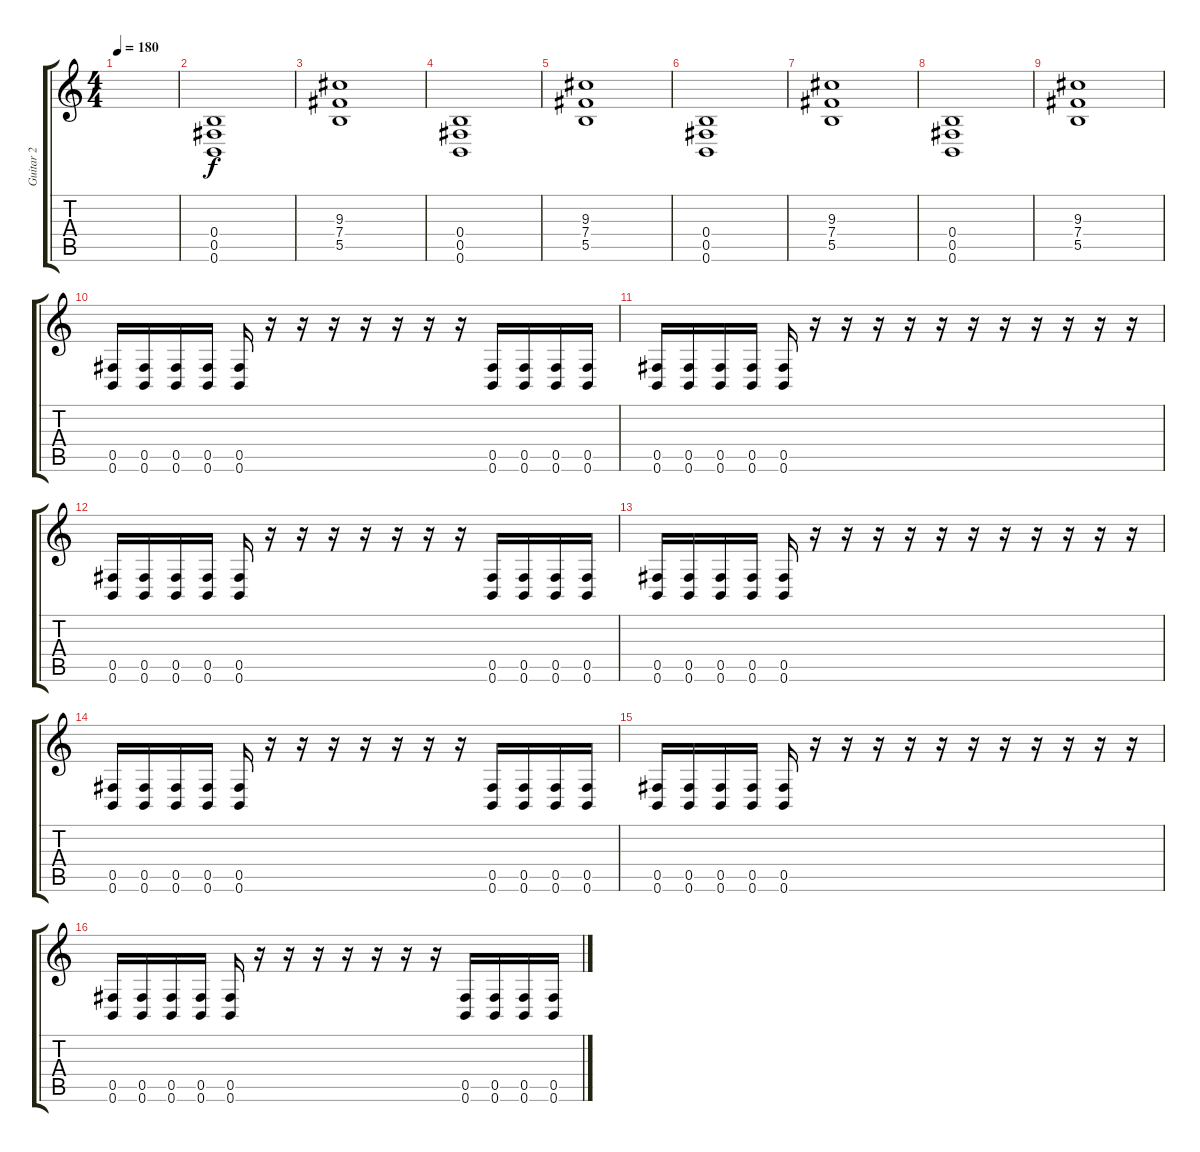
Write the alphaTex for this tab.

\track ("Guitar 2" "Guitar 2") {instrument distortionguitar}
\staff {score tabs}
\tuning (Db4 Ab3 E3 B2 Gb2 B1) {hide}
\ts (4 4)
\tempo 180
\clef g2
\ks c
|
(0.4 0.5 0.6).1 |
(9.3 7.4 5.5).1 |
(0.4 0.5 0.6).1 |
(9.3 7.4 5.5).1 |
(0.4 0.5 0.6).1 |
(9.3 7.4 5.5).1 |
(0.4 0.5 0.6).1 |
(9.3 7.4 5.5).1 |
(0.5 0.6).16 (0.5 0.6).16 (0.5 0.6).16 (0.5 0.6).16 (0.5 0.6).16 r.16 r.16 r.16 r.16 r.16 r.16 r.16 (0.5 0.6).16 (0.5 0.6).16 (0.5 0.6).16 (0.5 0.6).16 |
(0.5 0.6).16 (0.5 0.6).16 (0.5 0.6).16 (0.5 0.6).16 (0.5 0.6).16 r.16 r.16 r.16 r.16 r.16 r.16 r.16 r.16 r.16 r.16 r.16 |
(0.5 0.6).16 (0.5 0.6).16 (0.5 0.6).16 (0.5 0.6).16 (0.5 0.6).16 r.16 r.16 r.16 r.16 r.16 r.16 r.16 (0.5 0.6).16 (0.5 0.6).16 (0.5 0.6).16 (0.5 0.6).16 |
(0.5 0.6).16 (0.5 0.6).16 (0.5 0.6).16 (0.5 0.6).16 (0.5 0.6).16 r.16 r.16 r.16 r.16 r.16 r.16 r.16 r.16 r.16 r.16 r.16 |
(0.5 0.6).16 (0.5 0.6).16 (0.5 0.6).16 (0.5 0.6).16 (0.5 0.6).16 r.16 r.16 r.16 r.16 r.16 r.16 r.16 (0.5 0.6).16 (0.5 0.6).16 (0.5 0.6).16 (0.5 0.6).16 |
(0.5 0.6).16 (0.5 0.6).16 (0.5 0.6).16 (0.5 0.6).16 (0.5 0.6).16 r.16 r.16 r.16 r.16 r.16 r.16 r.16 r.16 r.16 r.16 r.16 |
(0.5 0.6).16 (0.5 0.6).16 (0.5 0.6).16 (0.5 0.6).16 (0.5 0.6).16 r.16 r.16 r.16 r.16 r.16 r.16 r.16 (0.5 0.6).16 (0.5 0.6).16 (0.5 0.6).16 (0.5 0.6).16
